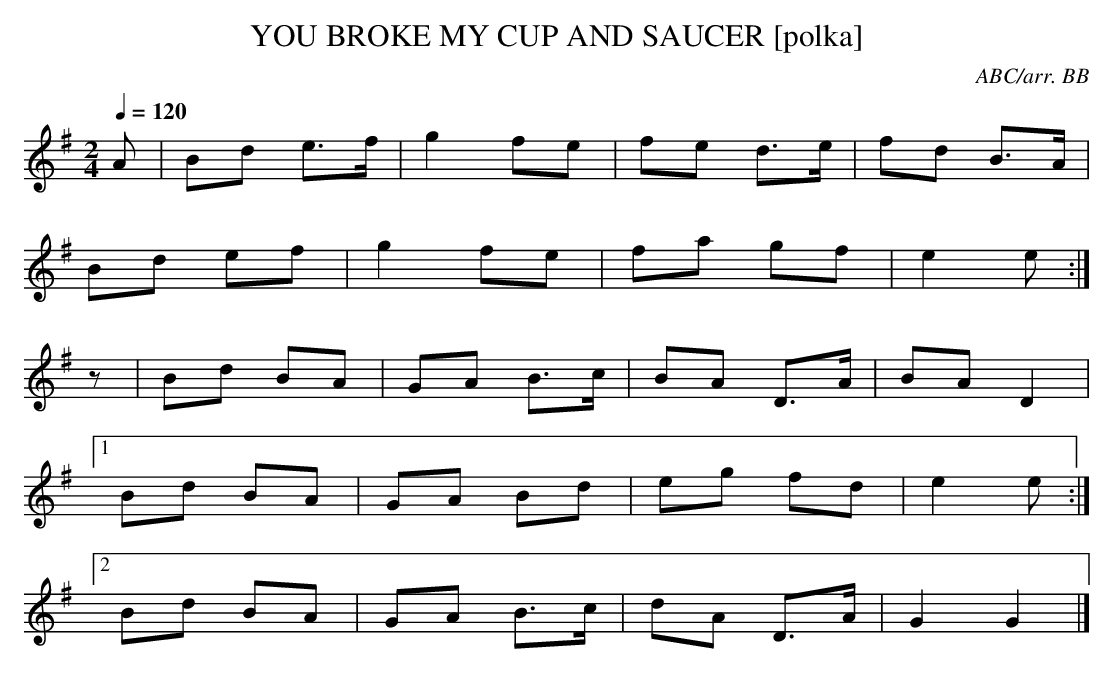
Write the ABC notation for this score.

X:1
T:YOU BROKE MY CUP AND SAUCER [polka]
C:ABC/arr. BB
Y:"Allegretto"
Q:1/4=120
L:1/8
M:2/4
K:G
A|Bd e>f|g2 fe|fe d>e|fd B>A|
Bd ef|g2 fe|fa gf|e2 e:|
z|Bd BA|GA B>c|BA D>A|BA D2|
[1 Bd BA|GA Bd|eg fd|e2 e:|
[2 Bd BA|GA B>c|dA D>A|G2 G2|]
